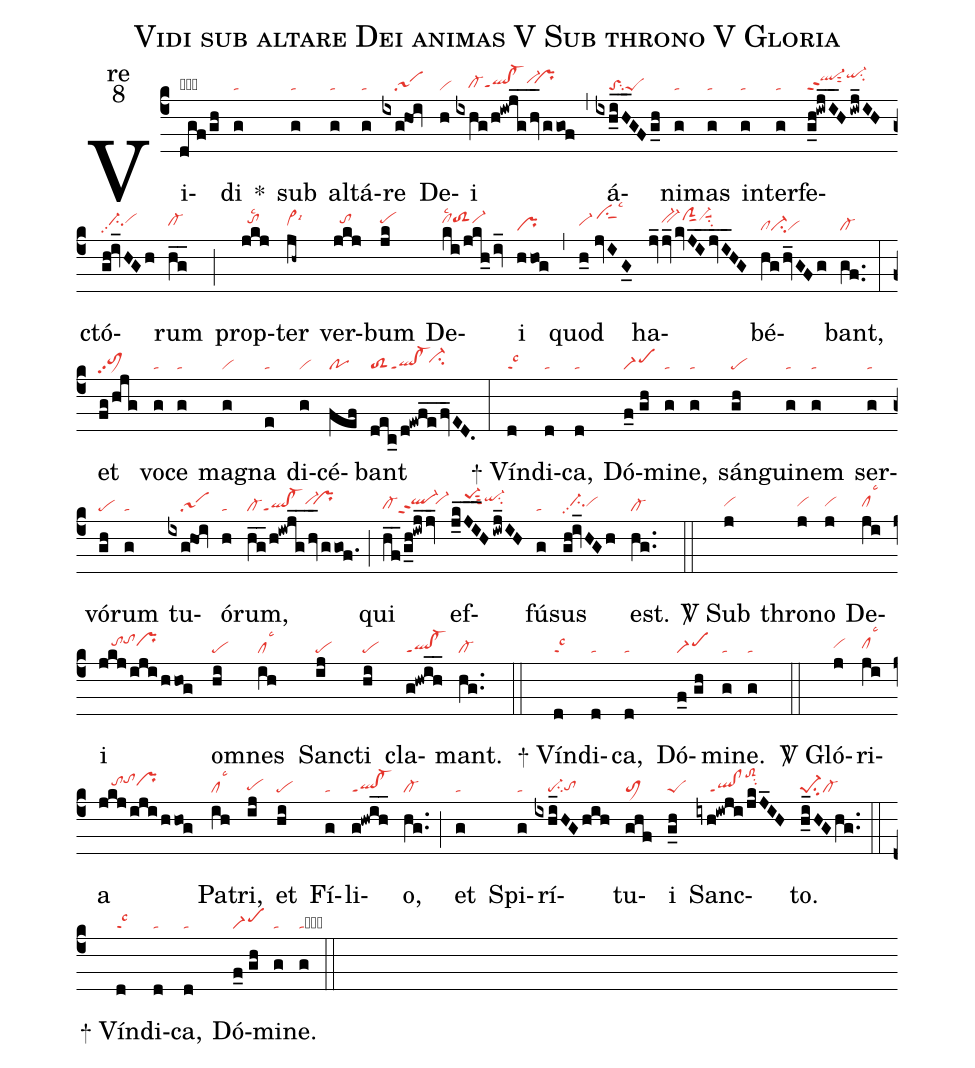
name:Vidi sub altare Dei animas V Sub throno V Gloria;
office-part:re;
mode:8;
nabc-lines:1;
%%
(c4) Vi(dgf/gh|obto/pehh)di(g|ta) <sp>*</sp>() sub(g|ta) al(g|ta)tá(g|ta)re(ixg@hoi|////sa1) De(h|vi)i(ixhg/h!iwjg__/hv_/ggof|////cl-hgqlhg!cl-hgppt1vi-hi``prhi) (,) á(ixh_iH__GFg_h|////toSsu2peS)ni(g|ta)mas(g|ta) in(g|ta)ter(g|ta)fe(g_h!iwjI__H/iwj_IH|ql-hjppt2sut2qi-hksu2)ctó(gh!iv_HGh|//ci-hhpp2vihi)rum(hg__|cl-hh) (;) prop(jkj|//tohilsc2)ter(jh~|vi>hhlsi6) ver(jkj|//tohi)bum(jk|pehi) De(ki/jkh_/iv_|clhilsc2toS2hivi-hi)i(hhog|pr) (,) quod(h_0//jvIG_0|vi-hh/ciShklsc3) ha(jv_jv_kvJI__jvI__HG|////bv-hiclShjsut1vi-hjsuu1su2)bé(hg/hv_GFg|clci-vi)bant,(gf..|cl-) (:) et(fg/hjg|toM1hhpp2) vo(g|ta)ce(g|ta) ma(g|vi)gna(e|ta) di(g|vi)cé(fef|po)bant(dec_/d!ewfe__/fv_ED.|toS2ql!cl-ppt1`ci-hi) (:)

<sp>+</sp> Vín(d|talsc3)di(d|ta)ca,(d|ta) Dó(f_0//gh|scM1)mi(g|ta)ne,(g|ta) sán(gh|pe)gui(g|ta)nem(g|ta) ser(g|ta)vó(gh|pe)rum(g|ta) tu(ixg@hoi|////sa1)ó(h|ta)rum,(hg__/h!iwjg__/hv_/ggof.|cl-ql!cl-ppt1vi-hi``prhi) (;) qui(hf__/g_h!iwj_jv_|cl-hgql-hippt2`vi-hi) ef(j_kJI___H/iwj_IH|////pe-1hksut3qi-hjsu2)fú(g|ta)sus(gh!iv_HGh|//ci-hhpp2vihh) est.(hg..|cl-) (::)

<sp>V/</sp> Sub(j|vihh) thro(j|vihh)no(j|vihh) De(ji|clhhlsc3)i(jkj/iji/hhog|////tohitohjprhi) om(hi|pe)nes(ih|cllsc3) San(ij|pe)cti(hi|pe) cla(g!hwih__|ql!cl-ppt1)mant.(hg..|cl-) (::)

<sp>+</sp> Vín(d|talsc3)di(d|ta)ca,(d|ta) Dó(f_0//gh|scM1)mi(g|ta)ne.(g|ta) (::)

<sp>V/</sp> Gló(j|vihh)ri(ji|clhhlsc3)a(jkj/iji/hhog|////tohitohjprhi) Pa(ih|cllsc3)tri,(ij|pehg) et(hi|pe) Fí(g|ta)li(g!hwih__|ql!cl-ppt1)o,(hg..|cl-) (;) et(g|ta) Spi(g|ta)rí(ixhi_HG/hih|////pe-su2tohg)tu(ghf|toM1)i(g_h|peS) Sanc(iyh!iwji/jkJ_IH|////ql!clppt1toS2hlsu2)to.(h_i_HGhg..|pe-1su2cl-) (::)

<sp>+</sp> Vín(d|talsc3)di(d|ta)ca,(d|ta) Dó(f_0//gh|scM1)mi(g|ta)ne.(g|tacb) (::)
